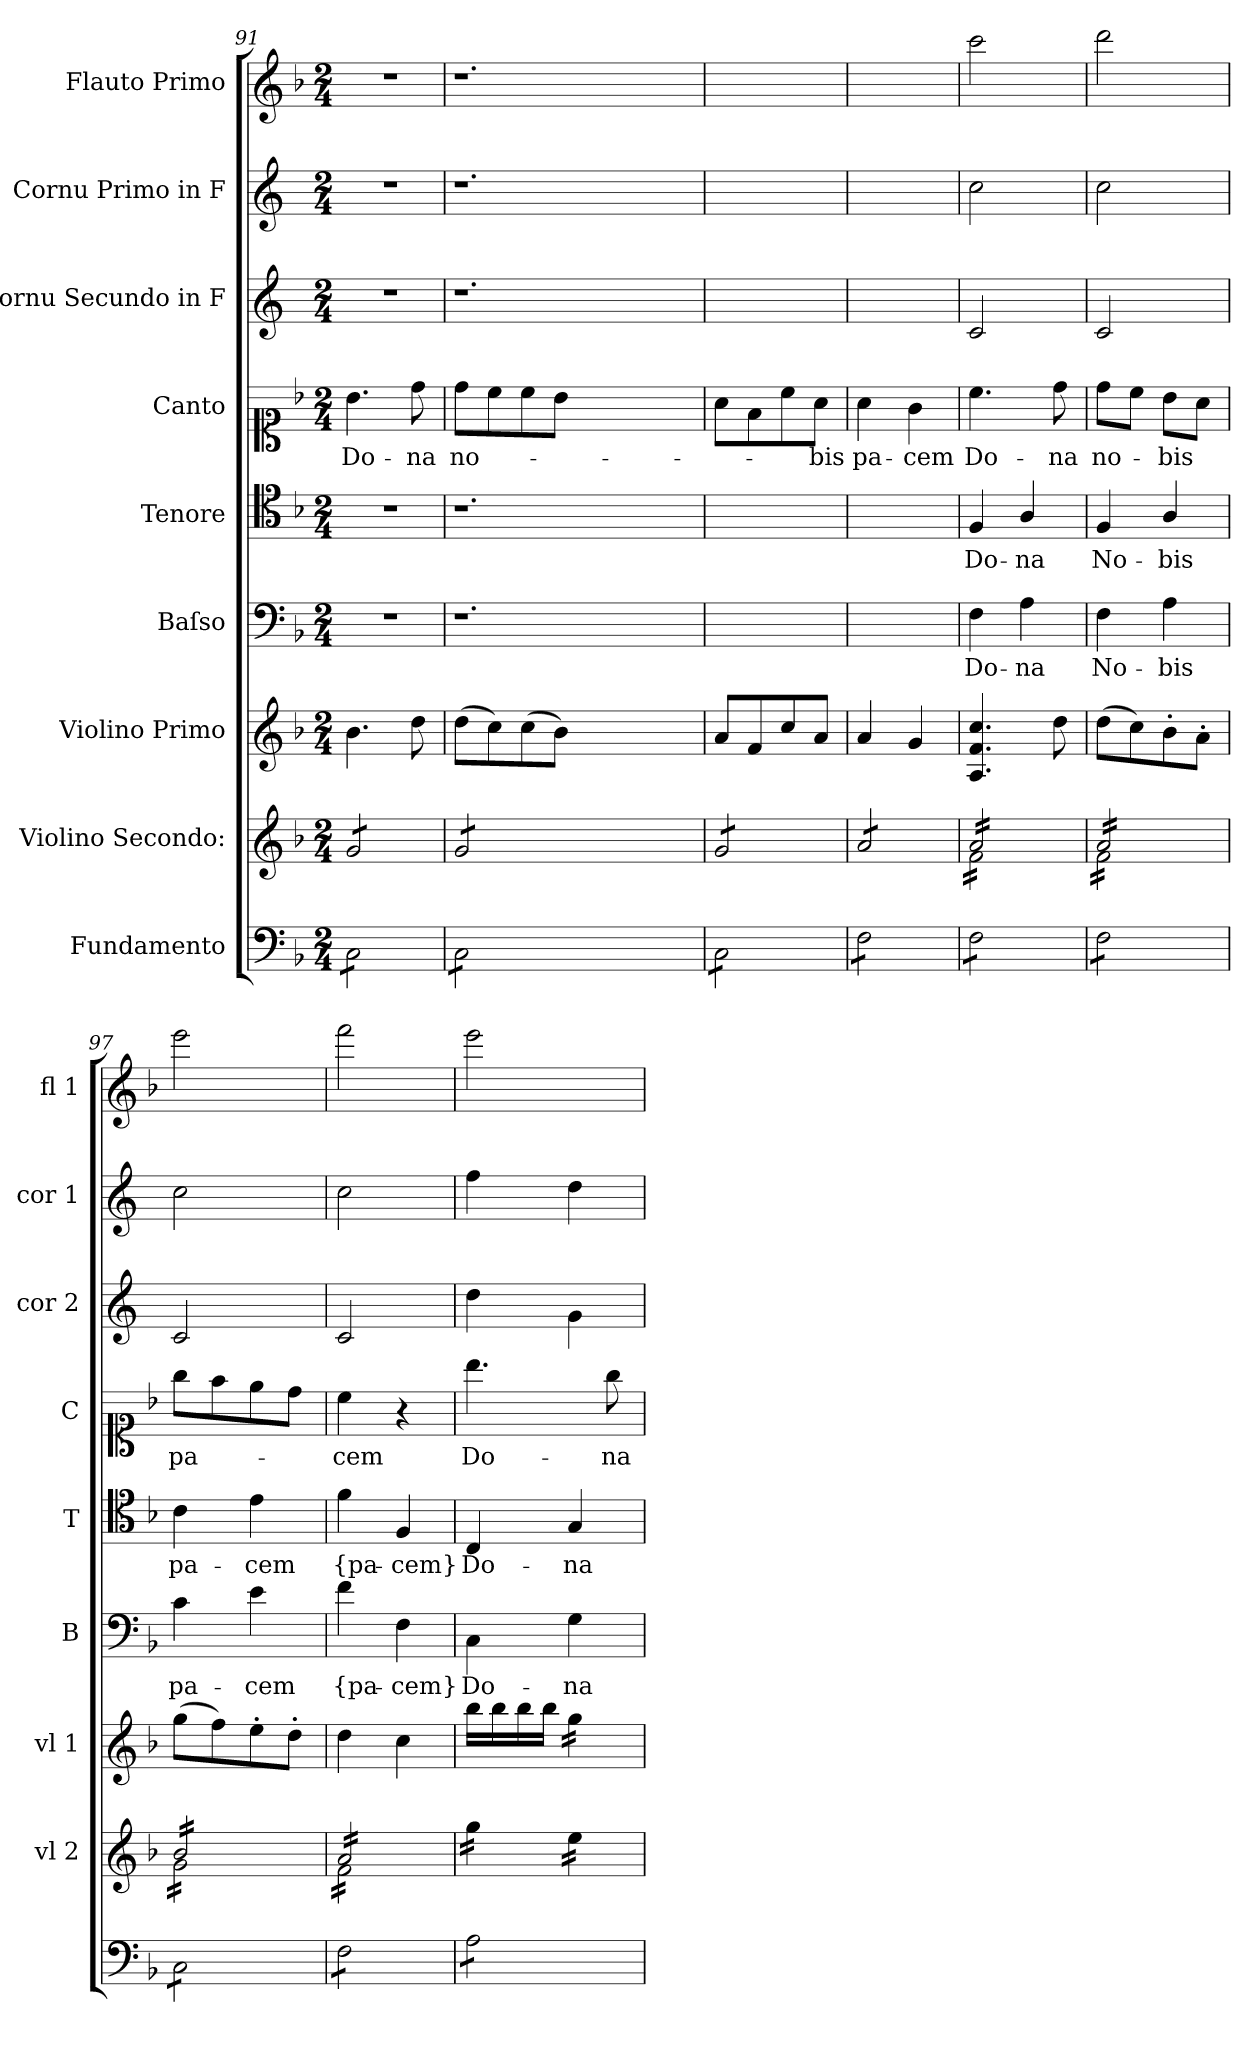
**kern	**dynam	**kern	**dynam	**kern	**kern	**text	**kern	**text	**kern	**text	**kern	**kern	**kern
*part9	*part9	*part8	*part8	*part7	*part6	*part6	*part5	*part5	*part4	*part4	*part3	*part2	*part1
*staff9	*staff9	*staff8	*staff8	*staff7	*staff6	*staff6	*staff5	*staff5	*staff4	*staff4	*staff3	*staff2	*staff1
*I"Fundamento	*	*I"Violino Secondo:	*	*I"Violino Primo	*I"Baſso	*	*I"Tenore	*	*I"Canto	*	*I"Cornu Secundo in F	*I"Cornu Primo in F	*I"Flauto Primo
*	*	*I'vl 2	*	*I'vl 1	*I'B	*	*I'T	*	*I'C	*	*I'cor 2	*I'cor 1	*I'fl 1
*clefF4	*	*clefG2	*	*clefG2	*clefF4	*	*clefC4	*	*clefC1	*	*clefG2	*clefG2	*clefG2
*	*	*	*	*	*	*	*	*	*	*	*ITrd4c7	*ITrd4c7	*
*k[b-]	*	*k[b-]	*	*k[b-]	*k[b-]	*	*k[b-]	*	*k[b-]	*	*k[b-]	*k[b-]	*k[b-]
*F:	*	*F:	*	*F:	*F:	*	*F:	*	*F:	*	*F:	*F:	*F:
*M2/4	*	*M2/4	*	*M2/4	*M2/4	*	*M2/4	*	*M2/4	*	*M2/4	*M2/4	*M2/4
=91	=91	=91	=91	=91	=91	=91	=91	=91	=91	=91	=91	=91	=91
*tremolo	*	*	*	*	*	*	*	*	*	*	*	*	*
*	*	*tremolo	*	*	*	*	*	*	*	*	*	*	*
8C\L	.	8g/L	.	4.b-\	2r	.	2r	.	4.b-\	Do-	2r	2r	2r
8C\	.	8g/	.	.	.	.	.	.	.	.	.	.	.
8C\	.	8g/	.	.	.	.	.	.	.	.	.	.	.
8C\J	.	8g/J	.	8dd\	.	.	.	.	8dd\	-na	.	.	.
=92	=92	=92	=92	=92	=92	=92	=92	=92	=92	=92	=92	=92	=92
8C\L	.	8g/L	.	(8dd\L	1.r	.	1.r	.	8dd\L	no-	1.r	1.r	1.r
8C\	.	8g/	.	8cc\)	.	.	.	.	8cc\	.	.	.	.
8C\	.	8g/	.	(8cc\	.	.	.	.	8cc\	.	.	.	.
8C\J	.	8g/J	.	8b-\J)	.	.	.	.	8b-\J	.	.	.	.
1ryy	.	1ryy	.	1ryy	.	.	.	.	1ryy	.	.	.	.
=93	=93	=93	=93	=93	=93	=93	=93	=93	=93	=93	=93	=93	=93
8C\L	.	8g/L	.	8a/L	2ryy	.	2ryy	.	8a\L	.	2ryy	2ryy	2ryy
8C\	.	8g/	.	8f/	.	.	.	.	8f\	.	.	.	.
8C\	.	8g/	.	8cc/	.	.	.	.	8cc\	.	.	.	.
8C\J	.	8g/J	.	8a/J	.	.	.	.	8a\J	-bis	.	.	.
=94	=94	=94	=94	=94	=94	=94	=94	=94	=94	=94	=94	=94	=94
8F\L	for	8a/L	.	4a/	2ryy	.	2ryy	.	4a\	pa-	2ryy	2ryy	2ryy
8F\	.	8a/	.	.	.	.	.	.	.	.	.	.	.
8F\	.	8a/	.	4g/	.	.	.	.	4g\	-cem	.	.	.
8F\J	.	8a/J	.	.	.	.	.	.	.	.	.	.	.
=95	=95	=95	=95	=95	=95	=95	=95	=95	=95	=95	=95	=95	=95
*	*	*^	*	*	*	*	*	*	*	*	*	*	*
8F\L	.	16a/LL	16f\LL	for	4.A/ 4.f/ 4.cc/	4F\	Do-	4F/	Do-	4.cc\	Do-	2F/	2f\	2ccc\
.	.	16a/	16f\	.	.	.	.	.	.	.	.	.	.	.
8F\	.	16a/	16f\	.	.	.	.	.	.	.	.	.	.	.
.	.	16a/	16f\	.	.	.	.	.	.	.	.	.	.	.
8F\	.	16a/	16f\	.	.	4A\	-na	4A/	-na	.	.	.	.	.
.	.	16a/	16f\	.	.	.	.	.	.	.	.	.	.	.
8F\J	.	16a/	16f\	.	8dd\	.	.	.	.	8dd\	-na	.	.	.
.	.	16a/JJ	16f\JJ	.	.	.	.	.	.	.	.	.	.	.
=96	=96	=96	=96	=96	=96	=96	=96	=96	=96	=96	=96	=96	=96	=96
8F\L	.	16a/LL	16f\LL	.	(8dd\L	4F\	No-	4F/	No-	8dd\L	no-	2F/	2f\	2ddd\
.	.	16a/	16f\	.	.	.	.	.	.	.	.	.	.	.
8F\	.	16a/	16f\	.	8cc\)	.	.	.	.	8cc\J	.	.	.	.
.	.	16a/	16f\	.	.	.	.	.	.	.	.	.	.	.
8F\	.	16a/	16f\	.	8b-'\	4A\	-bis	4A/	-bis	8b-\L	-bis	.	.	.
.	.	16a/	16f\	.	.	.	.	.	.	.	.	.	.	.
8F\J	.	16a/	16f\	.	8a'\J	.	.	.	.	8a\J	.	.	.	.
.	.	16a/JJ	16f\JJ	.	.	.	.	.	.	.	.	.	.	.
=97	=97	=97	=97	=97	=97	=97	=97	=97	=97	=97	=97	=97	=97	=97
8C\L	.	16b-/LL	16g\LL	.	(8gg\L	4c\	pa-	4c\	pa-	8gg\L	pa-	2F/	2f\	2eee\
.	.	16b-/	16g\	.	.	.	.	.	.	.	.	.	.	.
8C\	.	16b-/	16g\	.	8ff\)	.	.	.	.	8ff\	.	.	.	.
.	.	16b-/	16g\	.	.	.	.	.	.	.	.	.	.	.
8C\	.	16b-/	16g\	.	8ee'\	4e\	-cem	4e\	-cem	8ee\	.	.	.	.
.	.	16b-/	16g\	.	.	.	.	.	.	.	.	.	.	.
8C\J	.	16b-/	16g\	.	8dd'\J	.	.	.	.	8dd\J	.	.	.	.
.	.	16b-/JJ	16g\JJ	.	.	.	.	.	.	.	.	.	.	.
=98	=98	=98	=98	=98	=98	=98	=98	=98	=98	=98	=98	=98	=98	=98
8F\L	.	16a/LL	16f\LL	.	4dd\	4f\	{pa-	4f\	{pa-	4cc\	-cem	2F/	2f\	2fff\
.	.	16a/	16f\	.	.	.	.	.	.	.	.	.	.	.
8F\	.	16a/	16f\	.	.	.	.	.	.	.	.	.	.	.
.	.	16a/	16f\	.	.	.	.	.	.	.	.	.	.	.
8F\	.	16a/	16f\	.	4cc\	4F\	-cem}	4F/	-cem}	4r	.	.	.	.
.	.	16a/	16f\	.	.	.	.	.	.	.	.	.	.	.
8F\J	.	16a/	16f\	.	.	.	.	.	.	.	.	.	.	.
.	.	16a/JJ	16f\JJ	.	.	.	.	.	.	.	.	.	.	.
*	*	*v	*v	*	*	*	*	*	*	*	*	*	*	*
=99	=99	=99	=99	=99	=99	=99	=99	=99	=99	=99	=99	=99	=99
8A\L	.	16gg\LL	.	16bb-\LL	4C\	Do-	4C/	Do-	4.bb-\	Do-	4g\	4b-\	2eee\
.	.	16gg\	.	16bb-\	.	.	.	.	.	.	.	.	.
8A\	.	16gg\	.	16bb-\	.	.	.	.	.	.	.	.	.
.	.	16gg\JJ	.	16bb-\JJ	.	.	.	.	.	.	.	.	.
*	*	*	*	*tremolo	*	*	*	*	*	*	*	*	*
8A\	.	16ee\LL	.	16gg\LL	4G\	-na	4G/	-na	.	.	4c\	4g\	.
.	.	16ee\	.	16gg\	.	.	.	.	.	.	.	.	.
8A\J	.	16ee\	.	16gg\	.	.	.	.	8gg\	-na	.	.	.
*Xtremolo	*	*	*	*	*	*	*	*	*	*	*	*	*
.	.	16ee\JJ	.	16gg\JJ	.	.	.	.	.	.	.	.	.
*	*	*	*	*Xtremolo	*	*	*	*	*	*	*	*	*
*	*	*Xtremolo	*	*	*	*	*	*	*	*	*	*	*
=	=	=	=	=	=	=	=	=	=	=	=	=	=
*-	*-	*-	*-	*-	*-	*-	*-	*-	*-	*-	*-	*-	*-
